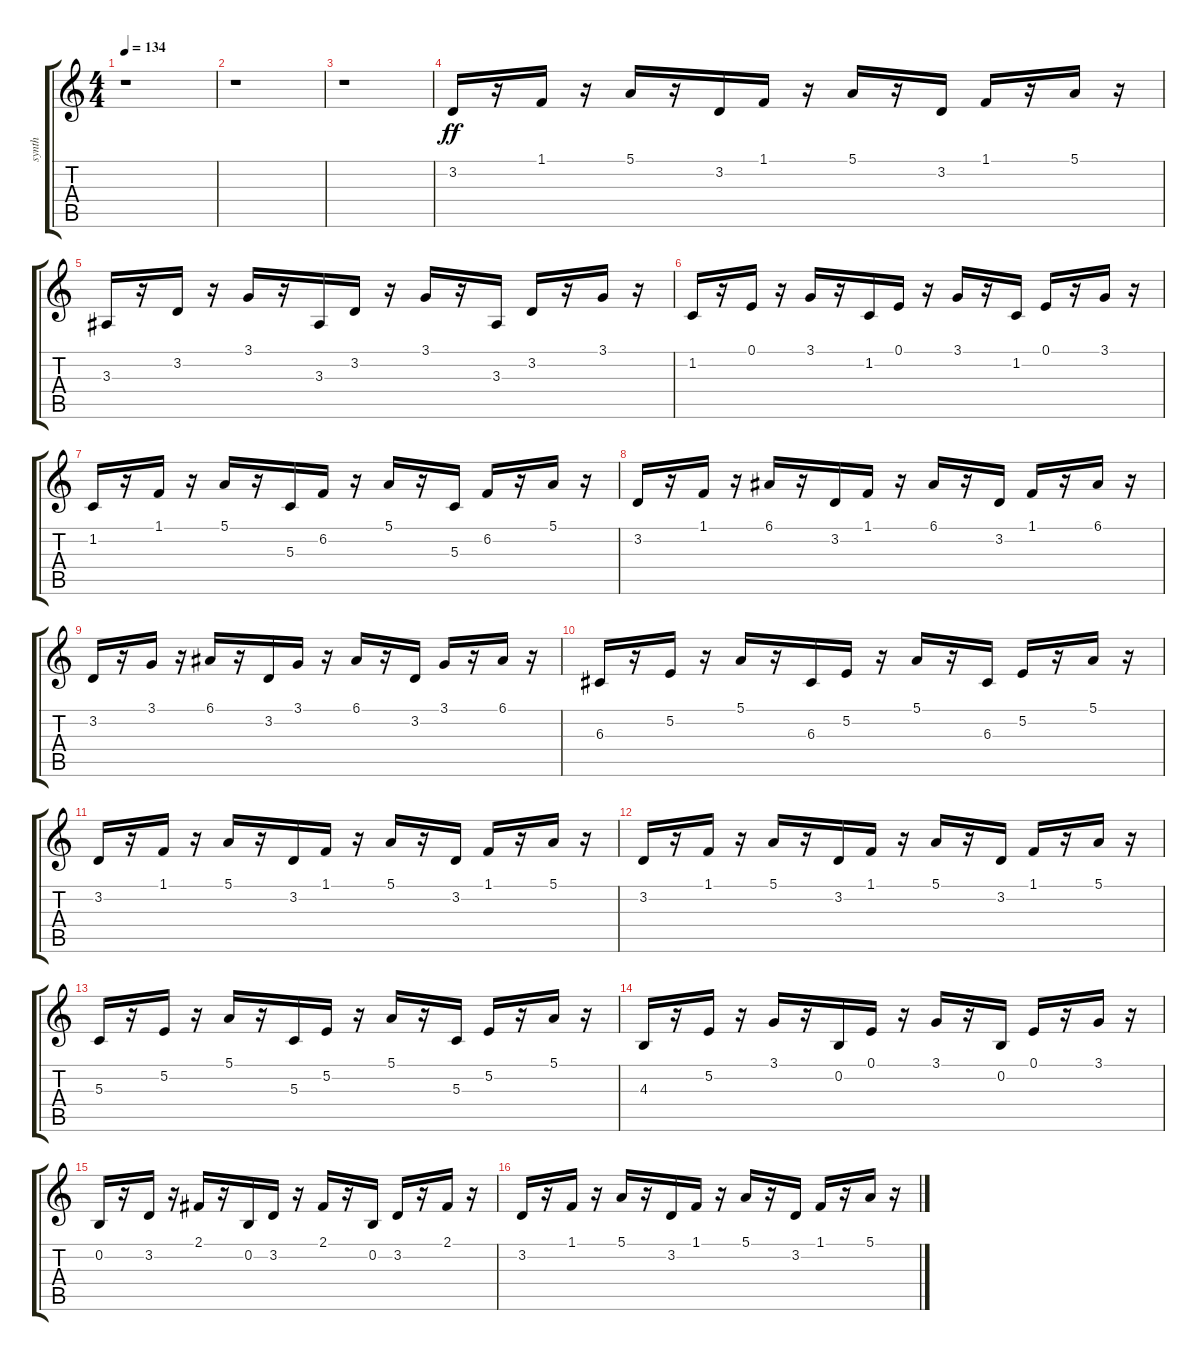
\track ("synth" "synth") {instrument lead2sawtooth}
\staff {score tabs}
\tuning (E4 B3 G3 D3 A2 E2) {hide}
\ts (4 4)
\tempo 134
\clef g2
\ks c
r.1{dy ff} |
r.1 |
r.1 |
3.2.16 r.16 1.1.16 r.16 5.1.16 r.16 3.2.16 1.1.16 r.16 5.1.16 r.16 3.2.16 1.1.16 r.16 5.1.16 r.16 |
3.3.16 r.16 3.2.16 r.16 3.1.16 r.16 3.3.16 3.2.16 r.16 3.1.16 r.16 3.3.16 3.2.16 r.16 3.1.16 r.16 |
1.2.16 r.16 0.1.16 r.16 3.1.16 r.16 1.2.16 0.1.16 r.16 3.1.16 r.16 1.2.16 0.1.16 r.16 3.1.16 r.16 |
1.2.16 r.16 1.1.16 r.16 5.1.16 r.16 5.3.16 6.2.16 r.16 5.1.16 r.16 5.3.16 6.2.16 r.16 5.1.16 r.16 |
3.2.16 r.16 1.1.16 r.16 6.1.16 r.16 3.2.16 1.1.16 r.16 6.1.16 r.16 3.2.16 1.1.16 r.16 6.1.16 r.16 |
3.2.16 r.16 3.1.16 r.16 6.1.16 r.16 3.2.16 3.1.16 r.16 6.1.16 r.16 3.2.16 3.1.16 r.16 6.1.16 r.16 |
6.3.16 r.16 5.2.16 r.16 5.1.16 r.16 6.3.16 5.2.16 r.16 5.1.16 r.16 6.3.16 5.2.16 r.16 5.1.16 r.16 |
3.2.16 r.16 1.1.16 r.16 5.1.16 r.16 3.2.16 1.1.16 r.16 5.1.16 r.16 3.2.16 1.1.16 r.16 5.1.16 r.16 |
3.2.16 r.16 1.1.16 r.16 5.1.16 r.16 3.2.16 1.1.16 r.16 5.1.16 r.16 3.2.16 1.1.16 r.16 5.1.16 r.16 |
5.3.16 r.16 5.2.16 r.16 5.1.16 r.16 5.3.16 5.2.16 r.16 5.1.16 r.16 5.3.16 5.2.16 r.16 5.1.16 r.16 |
4.3.16 r.16 5.2.16 r.16 3.1.16 r.16 0.2.16 0.1.16 r.16 3.1.16 r.16 0.2.16 0.1.16 r.16 3.1.16 r.16 |
0.2.16 r.16 3.2.16 r.16 2.1.16 r.16 0.2.16 3.2.16 r.16 2.1.16 r.16 0.2.16 3.2.16 r.16 2.1.16 r.16 |
3.2.16 r.16 1.1.16 r.16 5.1.16 r.16 3.2.16 1.1.16 r.16 5.1.16 r.16 3.2.16 1.1.16 r.16 5.1.16 r.16
